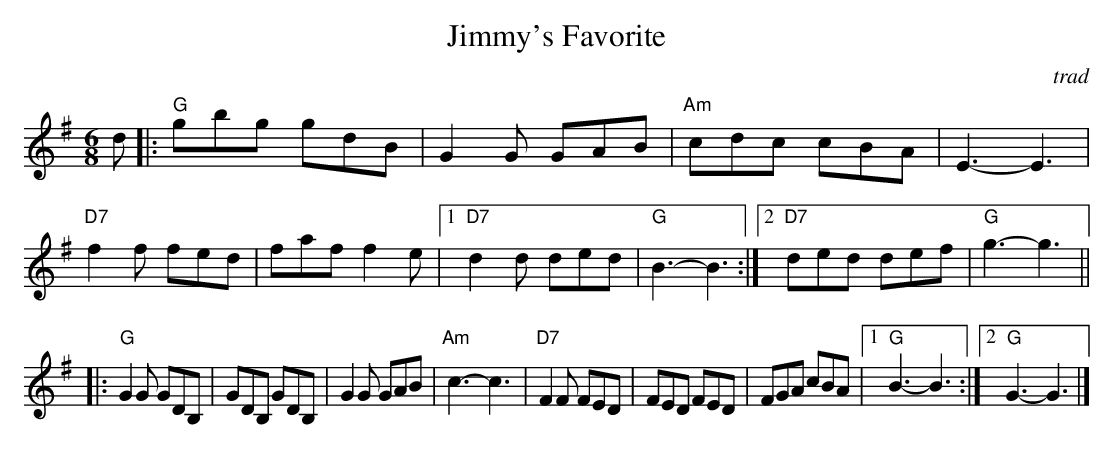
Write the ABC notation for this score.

X:1
T: Jimmy's Favorite
O: trad
M: 6/8
L: 1/8
K: G
d \
|: "G"gbg gdB | G2G GAB | "Am"cdc cBA | E3- E3 \
| "D7"f2f fed | faf f2e |1 "D7"d2d ded | "G"B3- B3 :|2  "D7"ded def | "G"g3- g3 ||
|: "G"G2G GDB, | GDB, GDB,  | G2G GAB | "Am"c3- c3 \
| "D7"F2F FED | FED FED | FGA cBA |1 "G"B3- B3 :|2 "G"G3- G3 |]
